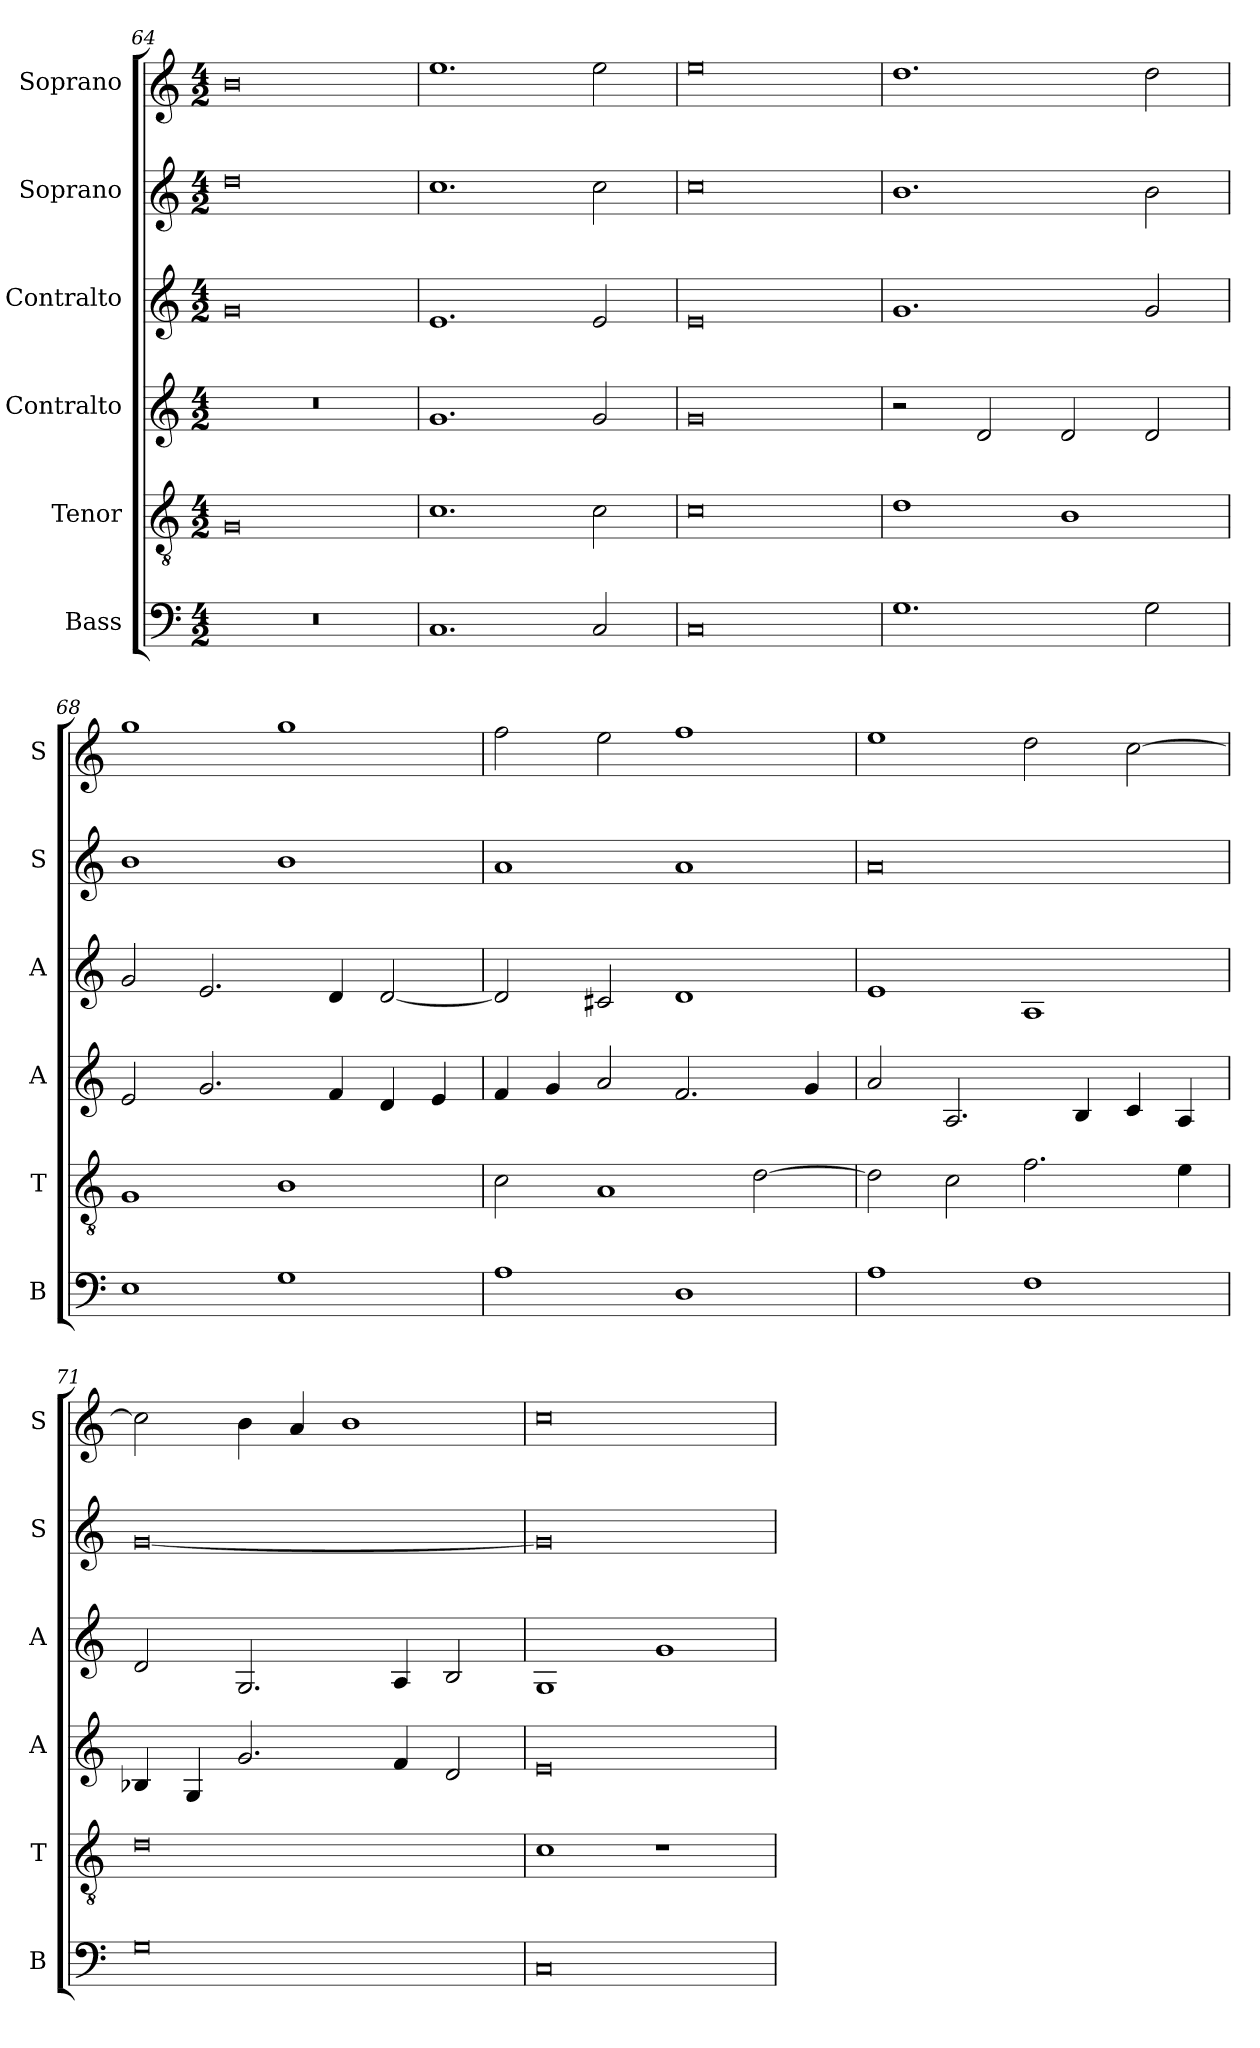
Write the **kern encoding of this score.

**kern	**kern	**kern	**kern	**kern	**kern
*part6	*part5	*part4	*part3	*part2	*part1
*staff6	*staff5	*staff4	*staff3	*staff2	*staff1
*I"Bass	*I"Tenor	*I"Contralto	*I"Contralto	*I"Soprano	*I"Soprano
*I'B	*I'T	*I'A	*I'A	*I'S	*I'S
*clefF4	*clefGv2	*clefG2	*clefG2	*clefG2	*clefG2
*k[]	*k[]	*k[]	*k[]	*k[]	*k[]
*C:ion	*C:ion	*C:ion	*C:ion	*C:ion	*C:ion
*M4/2	*M4/2	*M4/2	*M4/2	*M4/2	*M4/2
=64	=64	=64	=64	=64	=64
0r	0G	0r	0g	0dd	0b
=65	=65	=65	=65	=65	=65
1.C	1.c	1.g	1.e	1.cc	1.ee
2C	2c	2g	2e	2cc	2ee
=66	=66	=66	=66	=66	=66
0C	0c	0g	0e	0cc	0ee
=67	=67	=67	=67	=67	=67
1.G	1d	2r	1.g	1.b	1.dd
.	.	2d	.	.	.
.	1B	2d	.	.	.
2G	.	2d	2g	2b	2dd
=68	=68	=68	=68	=68	=68
1E	1G	2e	2g	1b	1gg
.	.	2.g	2.e	.	.
1G	1B	.	.	1b	1gg
.	.	4f	4d	.	.
.	.	4d	[2d	.	.
.	.	4e	.	.	.
=69	=69	=69	=69	=69	=69
1A	2c	4f	2d]	1a	2ff
.	.	4g	.	.	.
.	1A	2a	2c#X	.	2ee
1D	.	2.f	1d	1a	1ff
.	[2d	.	.	.	.
.	.	4g	.	.	.
=70	=70	=70	=70	=70	=70
1A	2d]	2a	1e	0a	1ee
.	2c	2.A	.	.	.
1F	2.f	.	1A	.	2dd
.	.	4B	.	.	.
.	.	4c	.	.	[2cc
.	4e	4A	.	.	.
=71	=71	=71	=71	=71	=71
0G	0d	4B-X	2d	[0g	2cc]
.	.	4G	.	.	.
.	.	2.g	2.G	.	4b
.	.	.	.	.	4a
.	.	.	.	.	1b
.	.	4f	4A	.	.
.	.	2d	2B	.	.
=72	=72	=72	=72	=72	=72
0C	1c	0e	1G	0g]	0cc
.	1r	.	1g	.	.
=	=	=	=	=	=
*-	*-	*-	*-	*-	*-
